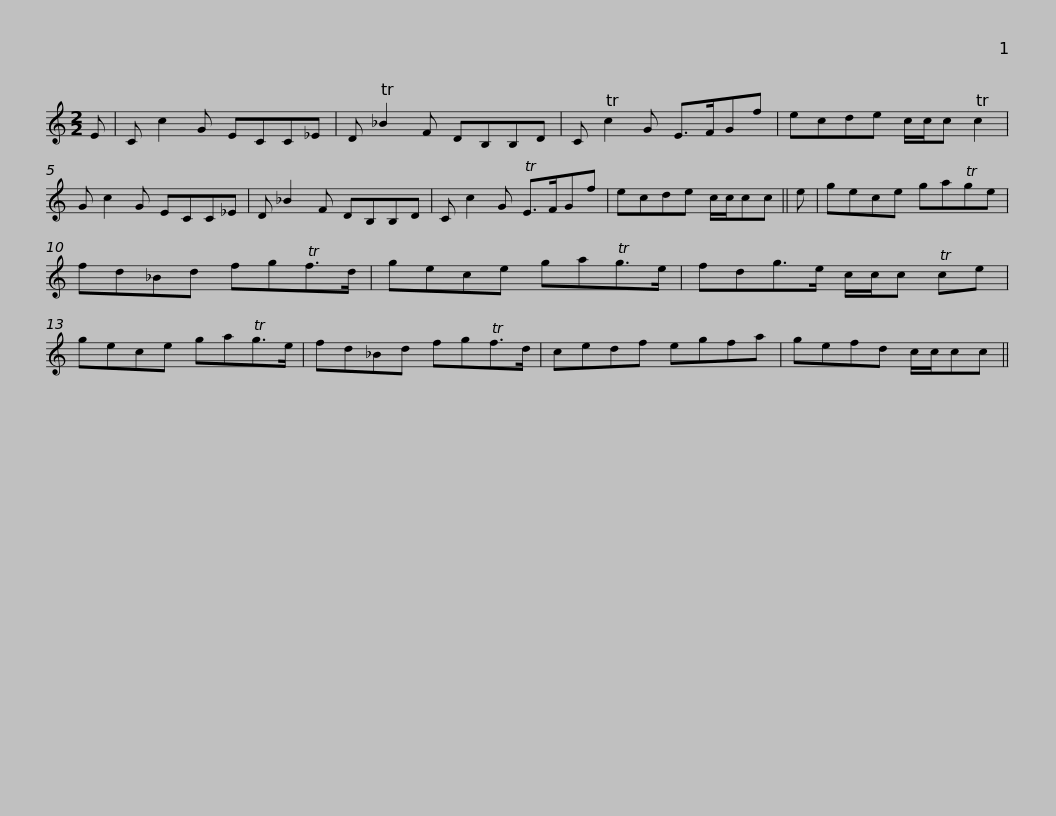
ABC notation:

X:1
L:1/8
M:2/2
I:linebreak $
K:C
V:1 treble
V:1
 E | C c2 G ECC_E | D T_B2 F DB,B,D | C Tc2 G E>FGf | ecde c/c/c Tc2 |$ %5
 G c2 G ECC_E | D _B2 F DB,B,D | C c2 G TE>FGf | ecde c/c/cc || e | %10
 gece gaTge |$ fd_Bd fgTf>d | gece gaTg>e | fdg>e c/c/c Tce | gece gaTg>e | %15
 fd_Bd fgTf>d |$ cedf egfa | gefd c/c/cc || %18
